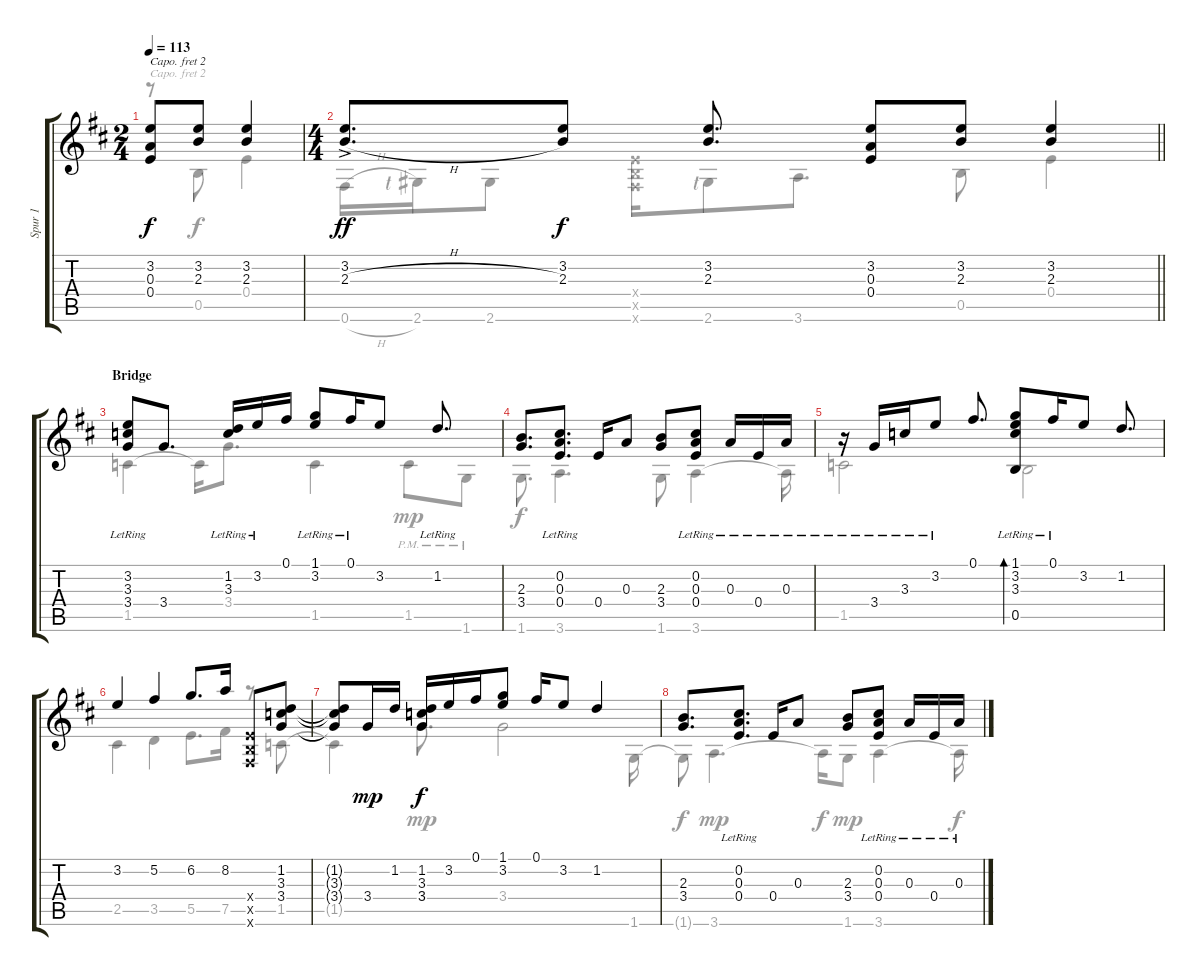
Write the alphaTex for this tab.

\track ("Spur 1" "Spur 1") {instrument acousticguitarsteel}
\staff {score tabs}
\capo 2
\tuning (E4 B3 G3 D3 A2 E2) {hide}
\voice
\ts (2 4)
\tempo 113
\clef g2
\ks d
(3.2 0.3 0.4).8{dy f} (3.2 2.3).8 (3.2 2.3).4 |
\ts (4 4)
\barLineRight lightlight
(3.2{ac} 2.3{h ac}).8{d dy ff} (3.2 2.3).8{dy f} (3.2 2.3).8{d} (3.2 0.3 0.4).8 (3.2 2.3).8 (3.2 2.3).4 |
\section ("" "Bridge")
(3.2{lr} 3.3{lr} 3.4).8 3.4.8{d} (1.2 3.3{lr}).16 3.2{lr}.16 0.1.16 (1.1 3.2{lr}).8 0.1{lr}.16 3.2.8 1.2{lr}.8{d} |
(2.3 3.4).8{d} (0.2{lr} 0.3{lr} 0.4{lr}).8{d} 0.4.16 0.3.8 (2.3 3.4).8 (0.2{lr} 0.3{lr} 0.4{lr}).8 0.3{lr}.16 0.4{lr}.16 0.3{lr}.16 |
r.16 3.4{lr}.16 3.3{lr}.16 3.2{lr}.8 0.1.8{d} (1.1 3.2{lr} 3.3{lr} 0.5).8{bd 120} 0.1{lr}.16 3.2.8 1.2.8{d} |
3.2.4 5.2.4 6.2.8{d} 8.2.16 (0.4{x} 0.5{x} 0.6{x}).8 (1.2 3.3 3.4).8 |
(1.2{t} 3.3{t} 3.4{t}).8 3.4.16{dy mp} 1.2.16 (1.2 3.3 3.4).16{dy f} 3.2.16 0.1.16 (1.1 3.2).8 0.1.16 3.2.8 1.2.4 |
(2.3 3.4).8{d} (0.2{lr} 0.3{lr} 0.4{lr}).8{d} 0.4.16 0.3.8 (2.3 3.4).8 (0.2{lr} 0.3{lr} 0.4{lr}).8 0.3{lr}.16 0.4{lr}.16 0.3{lr}.16
\voice
\clef g2
\ottava regular
\simile none
\ks d
r.8{dy f} 0.5.8 0.4.4 |
\barLineRight lightlight
0.6{h}.16 2.6{lf 1}.16 2.6.8 (0.4{x} 0.5{x} 0.6{x}).16 2.6{lf 1}.8 3.6.8{d} 0.5.8 0.4.4 |
1.5.4 1.5{t}.16 3.4.8{d} 1.5.4 1.5{pm}.8{dy mp} 1.6{pm}.8 |
1.6.8{d dy f} 3.6.4{d} 1.6.8 3.6.4 3.6{t}.16 |
1.5.2 0.5.2 |
2.5.4 3.5.4 5.5.8{d} 7.5.16 r.8 1.5.8 |
1.5{t}.4 3.4.8{d dy mp} 3.4.2 1.6.16 |
1.6{t}.8{dy f} 3.6.4{d dy mp} 3.6{t}.16{dy f} 1.6.8{dy mp} 3.6.4 3.6{t}.16{dy f}
